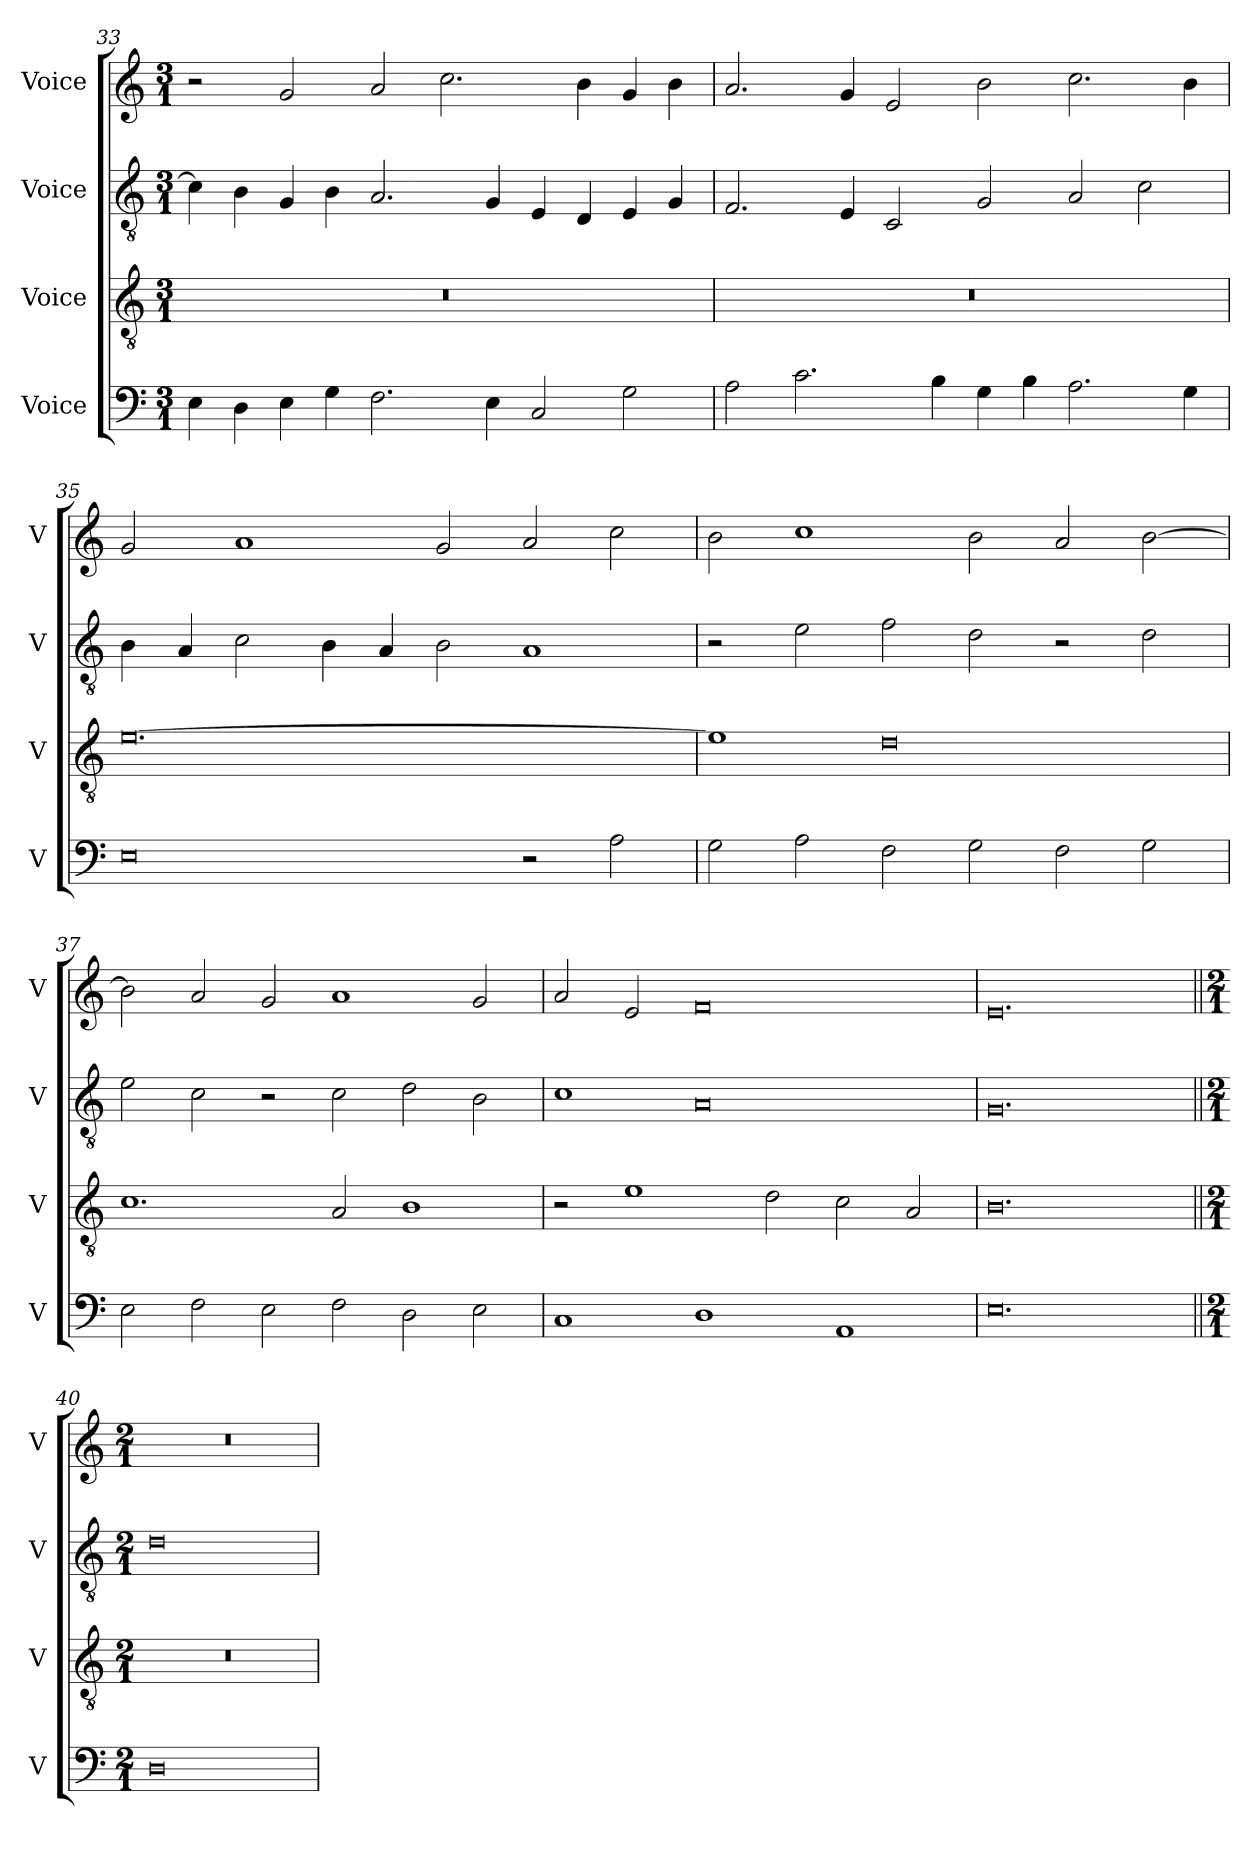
**kern	**kern	**kern	**kern
*part4	*part3	*part2	*part1
*staff4	*staff3	*staff2	*staff1
*I"Voice	*I"Voice	*I"Voice	*I"Voice
*I'V	*I'V	*I'V	*I'V
*clefF4	*clefGv2	*clefGv2	*clefG2
*k[]	*k[]	*k[]	*k[]
*M3/1	*M3/1	*M3/1	*M3/1
=33	=33	=33	=33
4E\	0.r	4c\]	2r
4D\	.	4B\	.
4E\	.	4G/	2g/
4G\	.	4B\	.
2.F\	.	2.A/	2a/
.	.	.	2.cc\
4E\	.	4G/	.
2C/	.	4E/	.
.	.	4D/	4b\
2G\	.	4E/	4g/
.	.	4G/	4b\
!!LO:PB:g=z
=34	=34	=34	=34
2A\	0.r	2.F/	2.a/
2.c\	.	.	.
.	.	4E/	4g/
.	.	2C/	2e/
4B\	.	.	.
4G\	.	2G/	2b\
4B\	.	.	.
2.A\	.	2A/	2.cc\
.	.	2c\	.
4G\	.	.	4b\
=35	=35	=35	=35
0E	[0.e	4B\	2g/
.	.	4A/	.
.	.	2c\	1a
.	.	4B\	.
.	.	4A/	.
.	.	2B\	2g/
2r	.	1A	2a/
2A\	.	.	2cc\
!!LO:LB:g=z
=36	=36	=36	=36
2G\	1e]	2r	2b\
2A\	.	2e\	1cc
2F\	0d	2f\	.
2G\	.	2d\	2b\
2F\	.	2r	2a/
2G\	.	2d\	[2b\
=37	=37	=37	=37
2E\	1.c	2e\	2b\]
2F\	.	2c\	2a/
2E\	.	2r	2g/
2F\	2A/	2c\	1a
2D\	1B	2d\	.
2E\	.	2B\	2g/
!!LO:LB:g=z
=38	=38	=38	=38
1C	2r	1c	2a/
.	1e	.	2e/
1D	.	0A	0f
.	2d\	.	.
1AA	2c\	.	.
.	2A/	.	.
=39	=39	=39	=39
0.E	0.B	0.G	0.e
=40||	=40||	=40||	=40||
*M2/1	*M2/1	*M2/1	*M2/1
0D	0r	0d	0r
=	=	=	=
*-	*-	*-	*-
